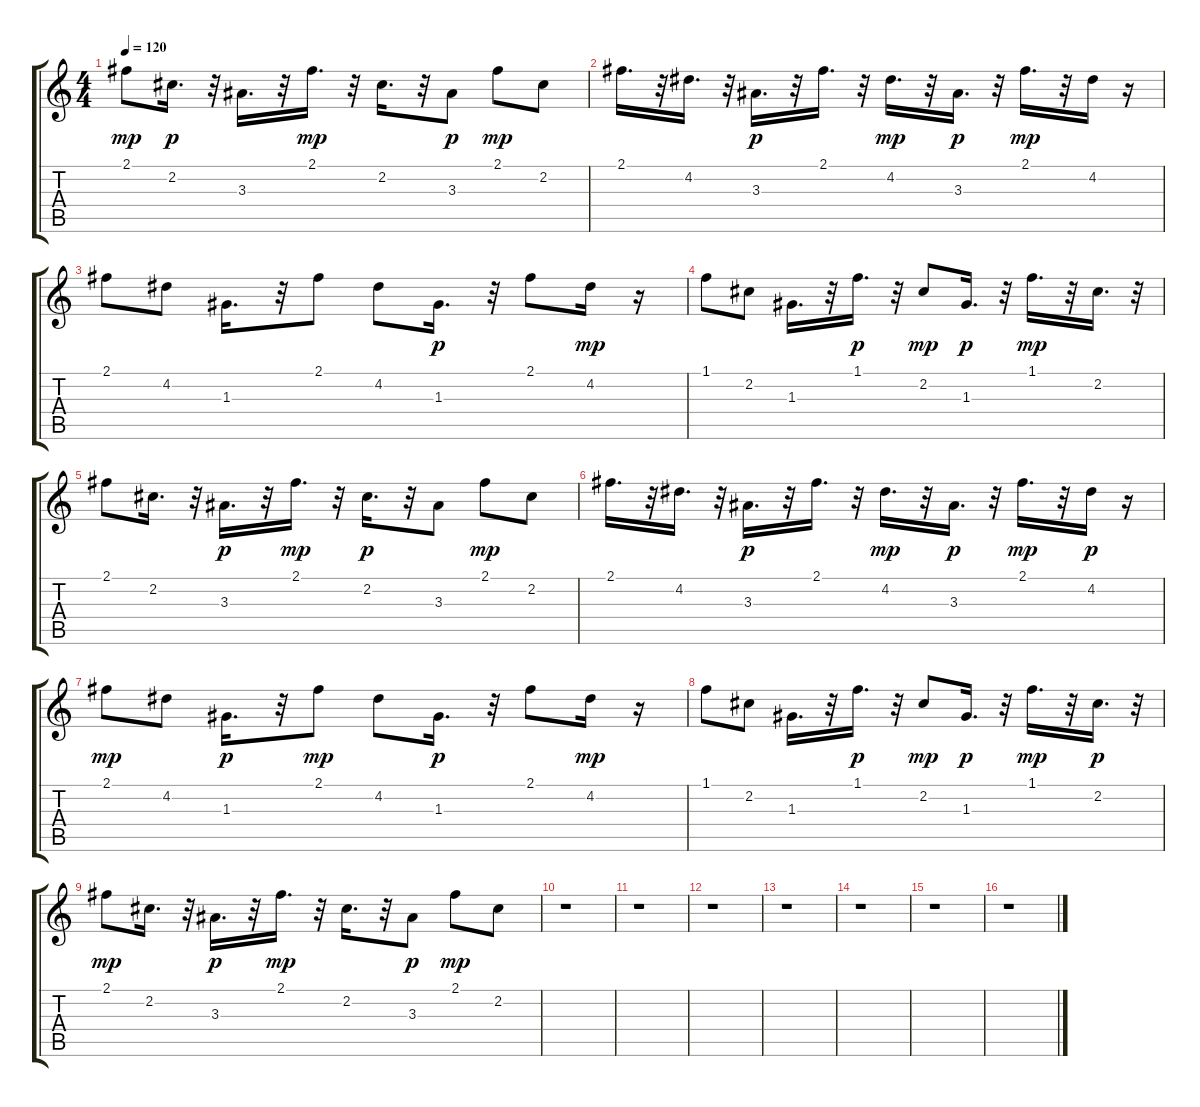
\track "" {instrument distortionguitar}
\staff {score tabs}
\tuning (E4 B3 G3 D3 A2 E2) {hide}
\ts (4 4)
\tempo 120
\clef g2
\ks c
2.1.8{dy mp} 2.2.16{d dy p} r.32 3.3.16{d} r.32 2.1.16{d dy mp} r.32 2.2.16{d} r.32 3.3.8{dy p} 2.1.8{dy mp} 2.2.8 |
2.1.16{d} r.32 4.2.16{d} r.32 3.3.16{d dy p} r.32 2.1.16{d} r.32 4.2.16{d dy mp} r.32 3.3.16{d dy p} r.32 2.1.16{d dy mp} r.32 4.2.16 r.16 |
2.1.8 4.2.8 1.3.16{d} r.32 2.1.8 4.2.8 1.3.16{d dy p} r.32 2.1.8 4.2.16{dy mp} r.16 |
1.1.8 2.2.8 1.3.16{d} r.32 1.1.16{d dy p} r.32 2.2.8{dy mp} 1.3.16{d dy p} r.32 1.1.16{d dy mp} r.32 2.2.16{d} r.32 |
2.1.8 2.2.16{d} r.32 3.3.16{d dy p} r.32 2.1.16{d dy mp} r.32 2.2.16{d dy p} r.32 3.3.8 2.1.8{dy mp} 2.2.8 |
2.1.16{d} r.32 4.2.16{d} r.32 3.3.16{d dy p} r.32 2.1.16{d} r.32 4.2.16{d dy mp} r.32 3.3.16{d dy p} r.32 2.1.16{d dy mp} r.32 4.2.16{dy p} r.16 |
2.1.8{dy mp} 4.2.8 1.3.16{d dy p} r.32 2.1.8{dy mp} 4.2.8 1.3.16{d dy p} r.32 2.1.8 4.2.16{dy mp} r.16 |
1.1.8 2.2.8 1.3.16{d} r.32 1.1.16{d dy p} r.32 2.2.8{dy mp} 1.3.16{d dy p} r.32 1.1.16{d dy mp} r.32 2.2.16{d dy p} r.32 |
2.1.8{dy mp} 2.2.16{d} r.32 3.3.16{d dy p} r.32 2.1.16{d dy mp} r.32 2.2.16{d} r.32 3.3.8{dy p} 2.1.8{dy mp} 2.2.8 |
r.1 |
r.1 |
r.1 |
r.1 |
r.1 |
r.1 |
r.1
